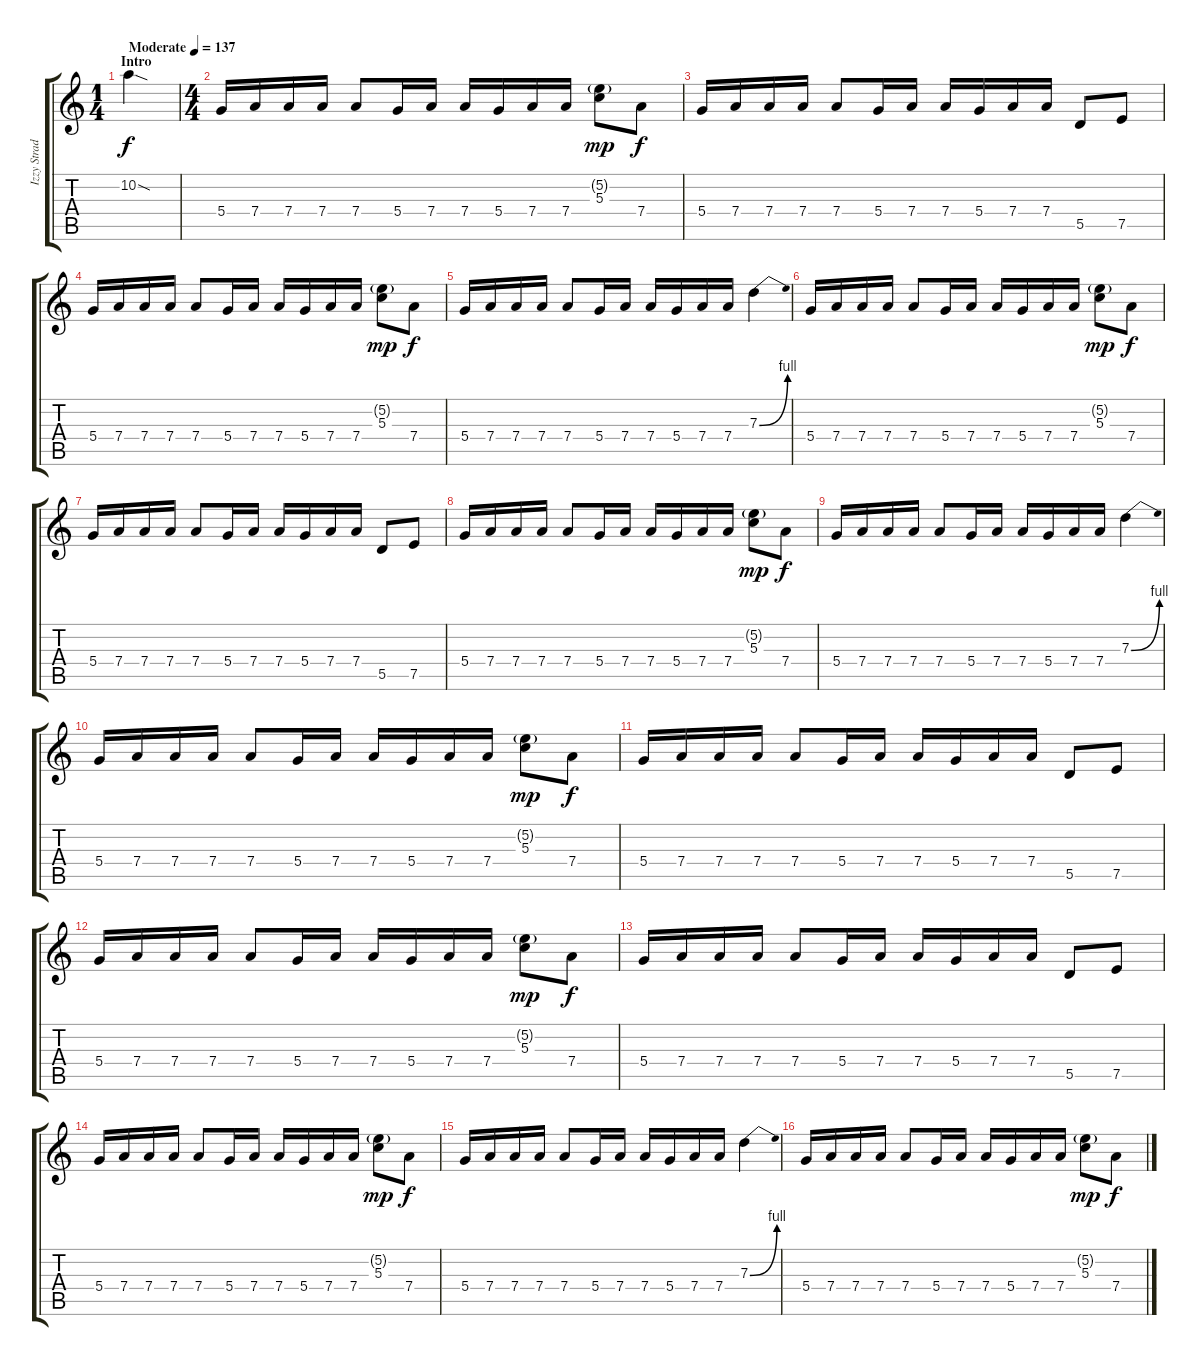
\track ("Izzy Stradlin" "Izzy Strad") {instrument overdrivenguitar}
\staff {score tabs}
\tuning (E4 B3 G3 D3 A2 E2) {hide}
\ts (1 4)
\section ("" "Intro")
\tempo (137 "Moderate")
\clef g2
\ks c
10.2{sod}.4{dy f instrument overdrivenguitar} |
\ts (4 4)
5.4.16 7.4.16 7.4.16 7.4.16 7.4.8 5.4.16 7.4.16 7.4.16 5.4.16 7.4.16 7.4.16 (5.2{g} 5.3).8{dy mp} 7.4.8{dy f} |
5.4.16 7.4.16 7.4.16 7.4.16 7.4.8 5.4.16 7.4.16 7.4.16 5.4.16 7.4.16 7.4.16 5.5.8 7.5.8 |
5.4.16 7.4.16 7.4.16 7.4.16 7.4.8 5.4.16 7.4.16 7.4.16 5.4.16 7.4.16 7.4.16 (5.2{g} 5.3).8{dy mp} 7.4.8{dy f} |
5.4.16 7.4.16 7.4.16 7.4.16 7.4.8 5.4.16 7.4.16 7.4.16 5.4.16 7.4.16 7.4.16 7.3{be (bend 0 0 60 4)}.4 |
5.4.16 7.4.16 7.4.16 7.4.16 7.4.8 5.4.16 7.4.16 7.4.16 5.4.16 7.4.16 7.4.16 (5.2{g} 5.3).8{dy mp} 7.4.8{dy f} |
5.4.16 7.4.16 7.4.16 7.4.16 7.4.8 5.4.16 7.4.16 7.4.16 5.4.16 7.4.16 7.4.16 5.5.8 7.5.8 |
5.4.16 7.4.16 7.4.16 7.4.16 7.4.8 5.4.16 7.4.16 7.4.16 5.4.16 7.4.16 7.4.16 (5.2{g} 5.3).8{dy mp} 7.4.8{dy f} |
5.4.16 7.4.16 7.4.16 7.4.16 7.4.8 5.4.16 7.4.16 7.4.16 5.4.16 7.4.16 7.4.16 7.3{be (bend 0 0 60 4)}.4 |
5.4.16 7.4.16 7.4.16 7.4.16 7.4.8 5.4.16 7.4.16 7.4.16 5.4.16 7.4.16 7.4.16 (5.2{g} 5.3).8{dy mp} 7.4.8{dy f} |
5.4.16 7.4.16 7.4.16 7.4.16 7.4.8 5.4.16 7.4.16 7.4.16 5.4.16 7.4.16 7.4.16 5.5.8 7.5.8 |
5.4.16 7.4.16 7.4.16 7.4.16 7.4.8 5.4.16 7.4.16 7.4.16 5.4.16 7.4.16 7.4.16 (5.2{g} 5.3).8{dy mp} 7.4.8{dy f} |
5.4.16 7.4.16 7.4.16 7.4.16 7.4.8 5.4.16 7.4.16 7.4.16 5.4.16 7.4.16 7.4.16 5.5.8 7.5.8 |
5.4.16 7.4.16 7.4.16 7.4.16 7.4.8 5.4.16 7.4.16 7.4.16 5.4.16 7.4.16 7.4.16 (5.2{g} 5.3).8{dy mp} 7.4.8{dy f} |
5.4.16 7.4.16 7.4.16 7.4.16 7.4.8 5.4.16 7.4.16 7.4.16 5.4.16 7.4.16 7.4.16 7.3{be (bend 0 0 60 4)}.4 |
5.4.16 7.4.16 7.4.16 7.4.16 7.4.8 5.4.16 7.4.16 7.4.16 5.4.16 7.4.16 7.4.16 (5.2{g} 5.3).8{dy mp} 7.4.8{dy f}
